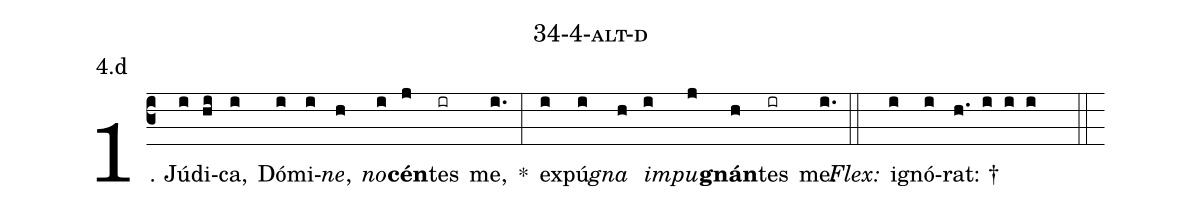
name: 34-4-alt-d;
annotation: 4.d;
%%
(c3)1. Jú(i)di(hi)ca,(i) Dó(i)mi(i)<i>ne</i>,(h) <i>no</i>(i)<b>cén</b>(j)tes(ir) me,(i.) *(:) ex(i)pú(i)<i>gna</i>(h) <i>im</i>(i)<i>pu</i>(j)<b>gnán</b>(h)tes(ir) me.(i.) (::)
<i>Flex:</i>()  i(i)gnó(i)rat: †(h. i i i  ::)
